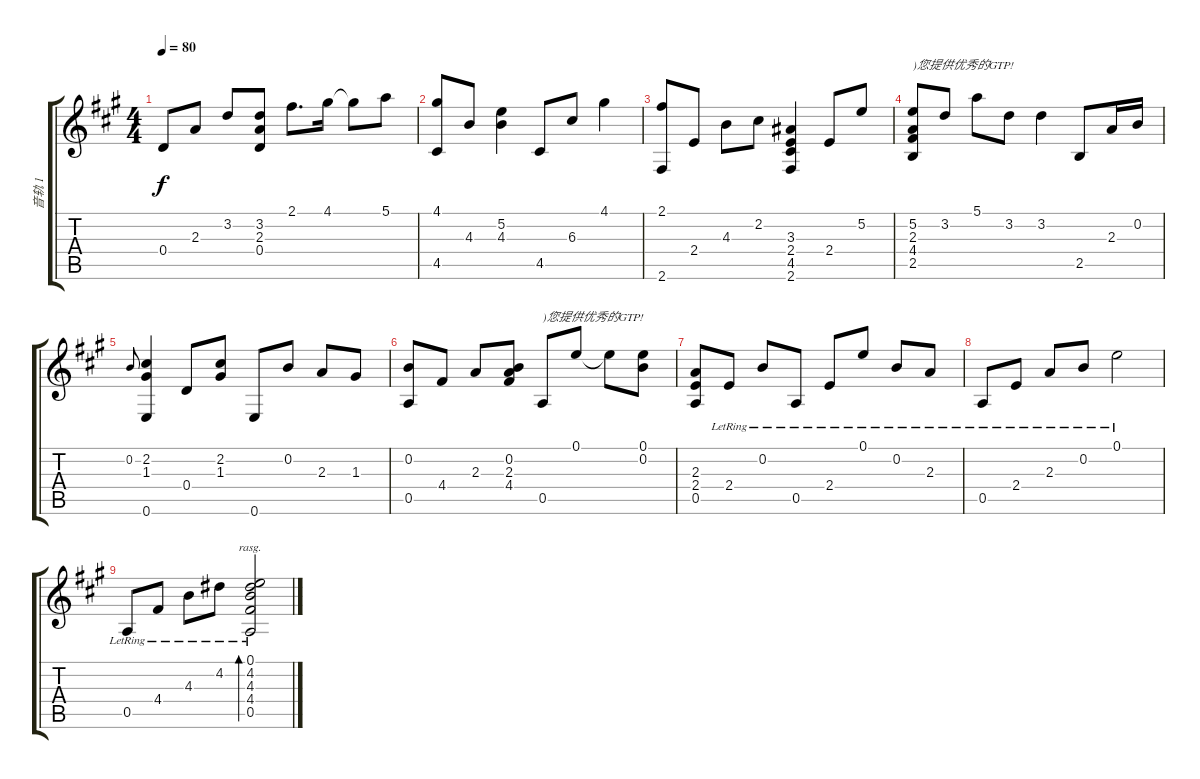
\track ("音轨 1" "音轨 1") {instrument acousticguitarsteel}
\staff {score tabs}
\tuning (E4 B3 G3 D3 A2 E2) {hide}
\ts (4 4)
\tempo 80
\clef g2
\ks a
0.4.8{dy f} 2.3.8 3.2.8 (3.2 2.3 0.4).8 2.1.8{d} 4.1.16 4.1{t}.8 5.1.8 |
(4.1 4.5).8 4.3.8 (5.2 4.3).4 4.5.8 6.3.8 4.1.4 |
(2.1 2.6).8 2.4.8 4.3.8 2.2.8 (3.3 2.4 4.5 2.6).4 2.4.8 5.2.8 |
(5.2 2.3 4.4 2.5).8{txt ")您提供优秀的GTP!"} 3.2.8 5.1.8 3.2.8 3.2.4 2.5.8 2.3.16 0.2.16 |
0.2.8{gr onbeat} (2.2 1.3 0.6).4 0.4.8 (2.2 1.3).8 0.6.8 0.2.8 2.3.8 1.3.8 |
(0.2 0.5).8 4.4.8 2.3.8 (0.2 2.3 4.4).8 0.5.8{txt ")您提供优秀的GTP!"} 0.1.8 0.1{t}.8 (0.1 0.2).8 |
(2.3 2.4 0.5).8 2.4{lr}.8 0.2{lr}.8 0.5{lr}.8 2.4{lr}.8 0.1{lr}.8 0.2{lr}.8 2.3{lr}.8 |
0.5{lr}.8 2.4{lr}.8 2.3{lr}.8 0.2{lr}.8 0.1{lr}.2 |
0.5{lr}.8 4.4{lr}.8 4.3{lr}.8 4.2{lr}.8 (0.1{lr} 4.2{lr} 4.3{lr} 4.4{lr} 0.5{lr}).2{bd 480 rasg ii}
